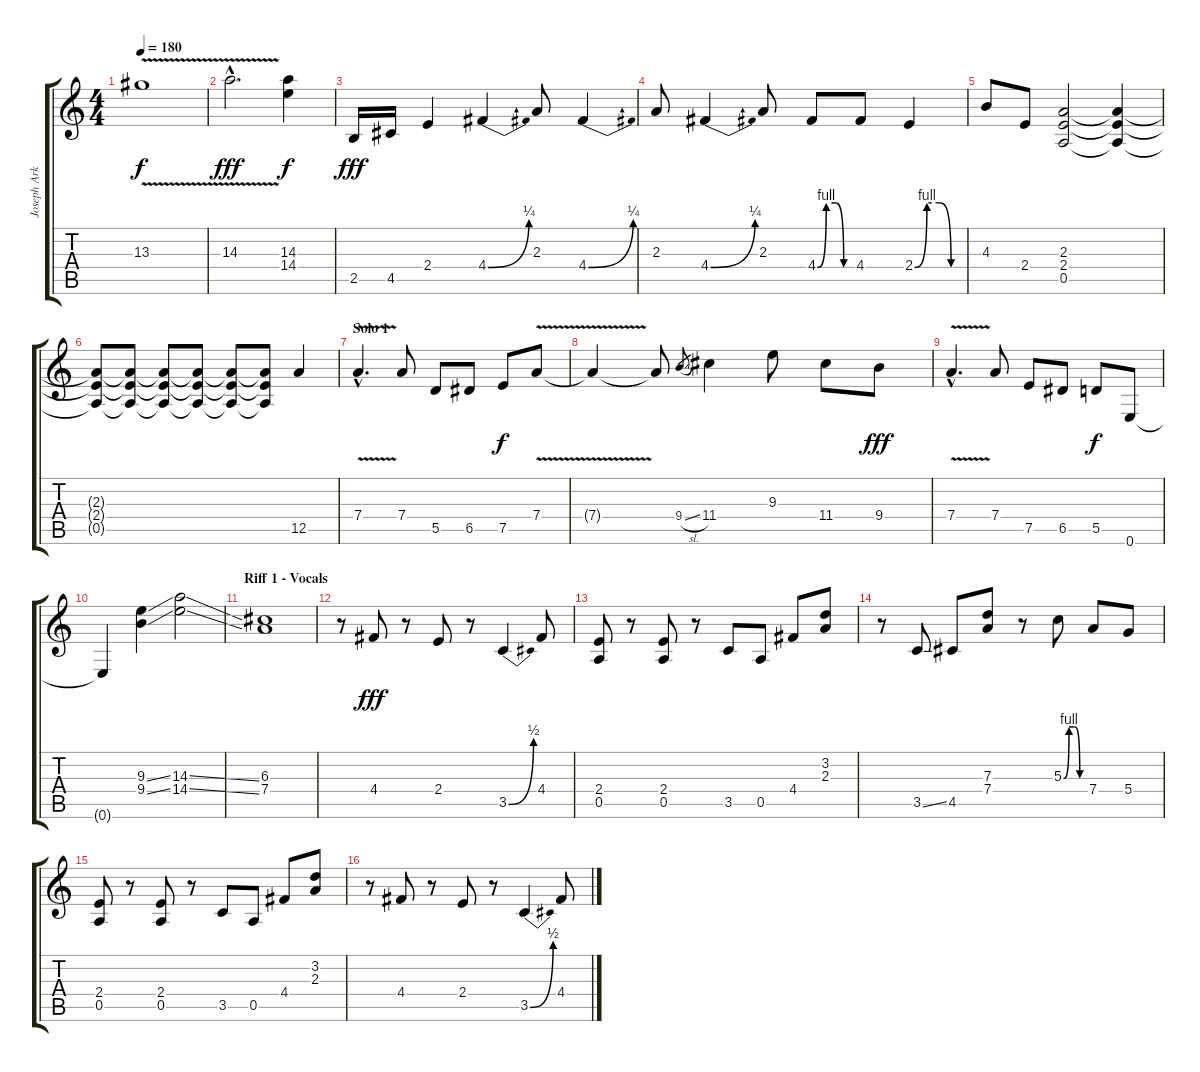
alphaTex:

\track ("Joseph Arkansas" "Joseph Ark") {instrument overdrivenguitar}
\staff {score tabs}
\tuning (E4 B3 G3 D3 A2 E2) {hide}
\ts (4 4)
\tempo 180
\clef g2
\ks c
13.3{v}.1{dy f} |
14.3{v hac}.2{d dy fff} (14.3 14.4).4{dy f} |
2.5.16{dy fff} 4.5.16 2.4.4 4.4{be (bend 0 0 60 1)}.4 2.3.8 4.4{be (bend 0 0 60 1)}.4 |
2.3.8 4.4{be (bend 0 0 60 1)}.4 2.3.8 4.4{be (custom 0 0 15 4 30 4 45 0 60 0)}.8 4.4.8 2.4{be (custom 0 0 15 4 30 4 45 0 60 0)}.4 |
4.3.8 2.4.8 (2.3 2.4 0.5).2 (2.3{t} 2.4{t} 0.5{t}).4 |
(2.3{t} 2.4{t} 0.5{t}).8 (2.3{t} 2.4{t} 0.5{t}).8 (2.3{t} 2.4{t} 0.5{t}).8 (2.3{t} 2.4{t} 0.5{t}).8 (2.3{t} 2.4{t} 0.5{t}).8 (2.3{t} 2.4{t} 0.5{t}).8 12.5.4 |
\section ("" "Solo 1")
7.4{v hac}.4{d} 7.4.8 5.5.8 6.5.8 7.5.8{dy f} 7.4{v}.8 |
7.4{t}.4 7.4{t}.8 9.4{sl}.8{gr} 11.4.4 9.3.8 11.4.8 9.4.8{dy fff} |
7.4{v hac}.4{d} 7.4.8 7.5.8 6.5.8 5.5.8{dy f} 0.6.8 |
0.6{t}.4 (9.3{ss} 9.4{ss}).4 (14.3{ss} 14.4{ss}).2 |
\section ("" "Riff 1 - Vocals")
(6.3 7.4).1 |
r.8 4.4.8{dy fff} r.8 2.4.8 r.8 3.5{be (bend 0 0 60 2)}.4 4.4.8 |
(2.4 0.5).8 r.8 (2.4 0.5).8 r.8 3.5.8 0.5.8 4.4.8 (3.2 2.3).8 |
r.8 3.5{ss}.8 4.5.8 (7.3 7.4).8 r.8 5.3{be (custom 0 0 15 4 30 4 45 0 60 0)}.8 7.4.8 5.4.8 |
(2.4 0.5).8 r.8 (2.4 0.5).8 r.8 3.5.8 0.5.8 4.4.8 (3.2 2.3).8 |
r.8 4.4.8 r.8 2.4.8 r.8 3.5{be (bend 0 0 60 2)}.4 4.4.8
